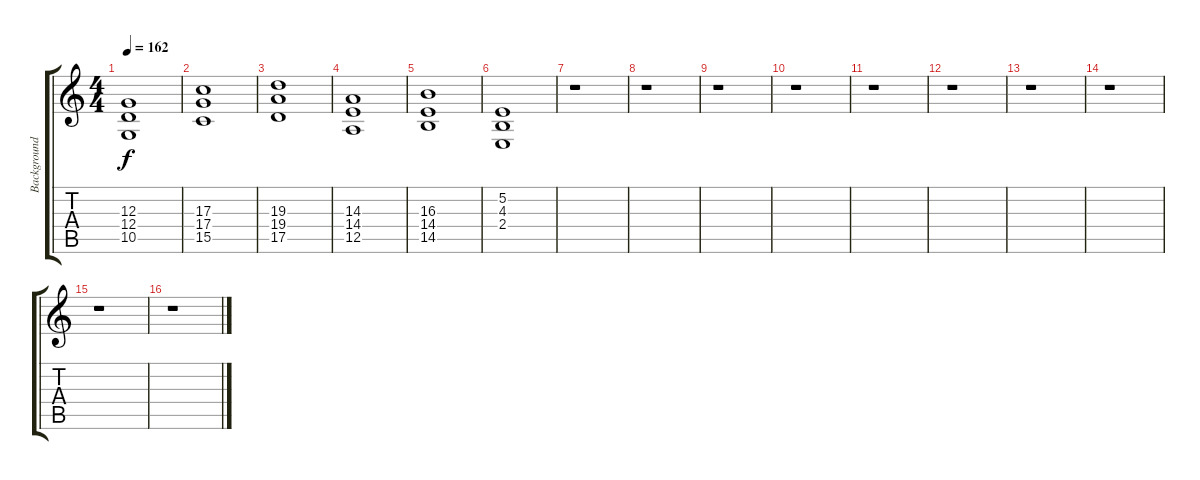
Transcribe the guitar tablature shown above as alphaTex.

\track ("Background Keyboards" "Background") {instrument synthstrings1}
\staff {score tabs}
\tuning (E4 B3 G3 D3 A2 E2) {hide}
\ts (4 4)
\tempo 162
\clef g2
\ks c
(12.3 12.4 10.5).1{dy f} |
(17.3 17.4 15.5).1 |
(19.3 19.4 17.5).1 |
(14.3 14.4 12.5).1 |
(16.3 14.4 14.5).1 |
(5.2 4.3 2.4).1 |
r.1 |
r.1 |
r.1 |
r.1 |
r.1 |
r.1 |
r.1 |
r.1 |
r.1 |
r.1
